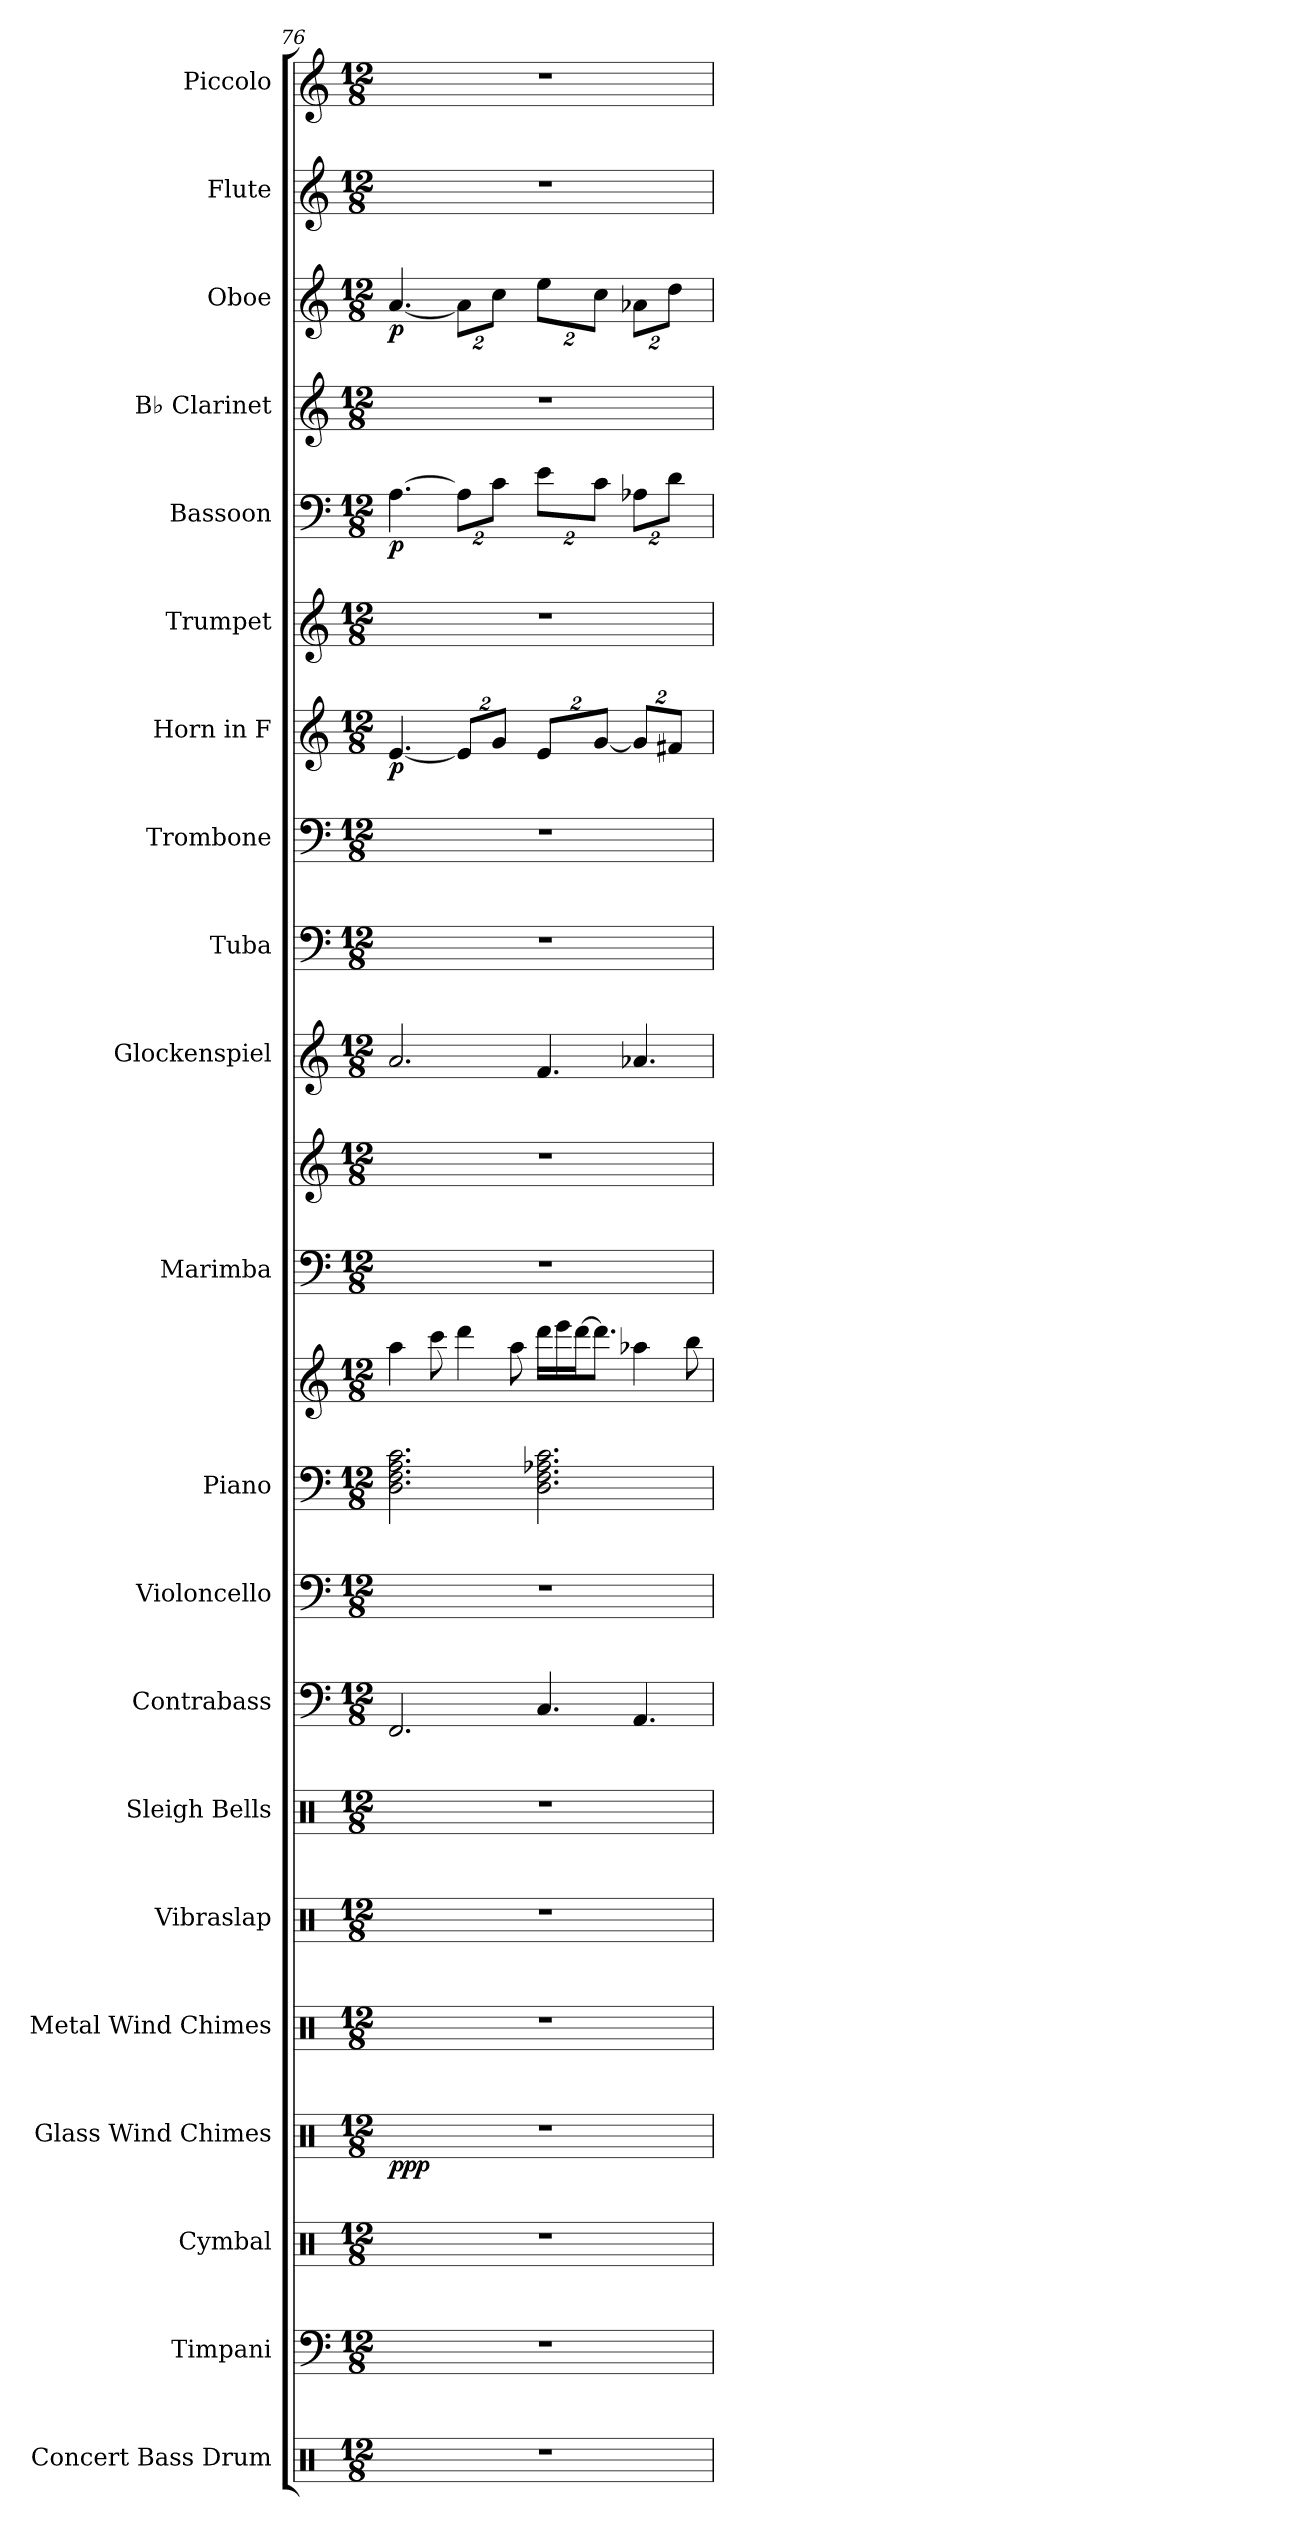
**kern	**kern	**kern	**kern	**dynam	**kern	**kern	**kern	**kern	**kern	**kern	**kern	**kern	**kern	**kern	**kern	**kern	**kern	**dynam	**kern	**kern	**dynam	**kern	**kern	**dynam	**kern	**kern
*part21	*part20	*part19	*part18	*part18	*part17	*part16	*part15	*part14	*part13	*part12	*part12	*part11	*part11	*part10	*part9	*part8	*part7	*part7	*part6	*part5	*part5	*part4	*part3	*part3	*part2	*part1
*staff23	*staff22	*staff21	*staff20	*staff20	*staff19	*staff18	*staff17	*staff16	*staff15	*staff14	*staff13	*staff12	*staff11	*staff10	*staff9	*staff8	*staff7	*staff7	*staff6	*staff5	*staff5	*staff4	*staff3	*staff3	*staff2	*staff1
*I"Concert Bass Drum	*I"Timpani	*I"Cymbal	*I"Glass Wind Chimes	*	*I"Metal Wind Chimes	*I"Vibraslap	*I"Sleigh Bells	*I"Contrabass	*I"Violoncello	*I"Piano	*	*I"Marimba	*	*I"Glockenspiel	*I"Tuba	*I"Trombone	*I"Horn in F	*	*I"Trumpet	*I"Bassoon	*	*I"B♭ Clarinet	*I"Oboe	*	*I"Flute	*I"Piccolo
*I'Con. BD	*I'Timp.	*I'Cym.	*I'Gl. Wn Ch.	*	*I'Met. Wn Ch.	*I'Vibslp.	*I'Sle. Be.	*I'Cb.	*I'Vc.	*I'Pno.	*	*I'Mrm.	*	*I'Glock.	*I'Tba.	*I'Tbn.	*	*	*I'Tpt.	*I'Bsn.	*	*I'B♭ Cl.	*I'Ob.	*	*I'Fl.	*I'Picc.
*clefX	*clefF4	*clefX	*clefX	*	*clefX	*clefX	*clefX	*clefF4	*clefF4	*clefF4	*clefG2	*clefF4	*clefG2	*clefG2	*clefF4	*clefF4	*clefG2	*	*clefG2	*clefF4	*	*clefG2	*clefG2	*	*clefG2	*clefG2
*	*	*	*	*	*	*	*	*ITrd7c12	*	*	*	*	*	*ITrd-14c-24	*	*	*ITrd4c7	*	*ITrd1c2	*	*	*ITrd1c2	*	*	*	*ITrd-7c-12
*k[]	*k[]	*k[]	*k[]	*	*k[]	*k[]	*k[]	*k[]	*k[]	*k[]	*k[]	*k[]	*k[]	*k[]	*k[]	*k[]	*k[b-]	*	*k[b-e-]	*k[]	*	*k[b-e-]	*k[]	*	*k[]	*k[]
*M12/8	*M12/8	*M12/8	*M12/8	*	*M12/8	*M12/8	*M12/8	*M12/8	*M12/8	*M12/8	*M12/8	*M12/8	*M12/8	*M12/8	*M12/8	*M12/8	*M12/8	*	*M12/8	*M12/8	*	*M12/8	*M12/8	*	*M12/8	*M12/8
=76	=76	=76	=76	=76	=76	=76	=76	=76	=76	=76	=76	=76	=76	=76	=76	=76	=76	=76	=76	=76	=76	=76	=76	=76	=76	=76
!	!	!	!	!LO:DY:b	!	!	!	!	!	!	!	!	!	!	!	!	!	!LO:DY:b	!	!	!LO:DY:b	!	!	!LO:DY:b	!	!
1.r	1.r	1.r	1.r	ppp	1.r	1.r	1.r	2.FFF/	1.r	2.D\ 2.F\ 2.A\ 2.c\	4aa\	1.r	1.r	2.aaa/	1.r	1.r	[4.A/	p	1.r	[4.A\	p	1.r	[4.a/	p	1.r	1.r
.	.	.	.	.	.	.	.	.	.	.	8ccc\	.	.	.	.	.	.	.	.	.	.	.	.	.	.	.
*	*	*	*	*	*	*	*	*	*	*	*	*	*	*	*	*	*Xbrackettup	*	*	*Xbrackettup	*	*	*Xbrackettup	*	*	*
.	.	.	.	.	.	.	.	.	.	.	4ddd\	.	.	.	.	.	16%3A/L]	.	.	16%3A\L]	.	.	16%3a\L]	.	.	.
.	.	.	.	.	.	.	.	.	.	.	.	.	.	.	.	.	16%3c/J	.	.	16%3c\J	.	.	16%3cc\J	.	.	.
.	.	.	.	.	.	.	.	.	.	.	8aa\	.	.	.	.	.	.	.	.	.	.	.	.	.	.	.
.	.	.	.	.	.	.	.	4.CC/	.	2.D\ 2.F\ 2.A-X\ 2.c\	16ddd\LL	.	.	4.fff/	.	.	16%3A/L	.	.	16%3e\L	.	.	16%3ee\L	.	.	.
.	.	.	.	.	.	.	.	.	.	.	16eee\	.	.	.	.	.	.	.	.	.	.	.	.	.	.	.
.	.	.	.	.	.	.	.	.	.	.	[16ddd\J	.	.	.	.	.	.	.	.	.	.	.	.	.	.	.
.	.	.	.	.	.	.	.	.	.	.	8.ddd\J]	.	.	.	.	.	[16%3c/J	.	.	16%3c\J	.	.	16%3cc\J	.	.	.
.	.	.	.	.	.	.	.	4.AAA/	.	.	4aa-X\	.	.	4.aaa-X/	.	.	16%3c/L]	.	.	16%3A-X\L	.	.	16%3a-X\L	.	.	.
.	.	.	.	.	.	.	.	.	.	.	.	.	.	.	.	.	16%3Bn/J	.	.	16%3d\J	.	.	16%3dd\J	.	.	.
.	.	.	.	.	.	.	.	.	.	.	8bb\	.	.	.	.	.	.	.	.	.	.	.	.	.	.	.
=	=	=	=	=	=	=	=	=	=	=	=	=	=	=	=	=	=	=	=	=	=	=	=	=	=	=
*-	*-	*-	*-	*-	*-	*-	*-	*-	*-	*-	*-	*-	*-	*-	*-	*-	*-	*-	*-	*-	*-	*-	*-	*-	*-	*-
